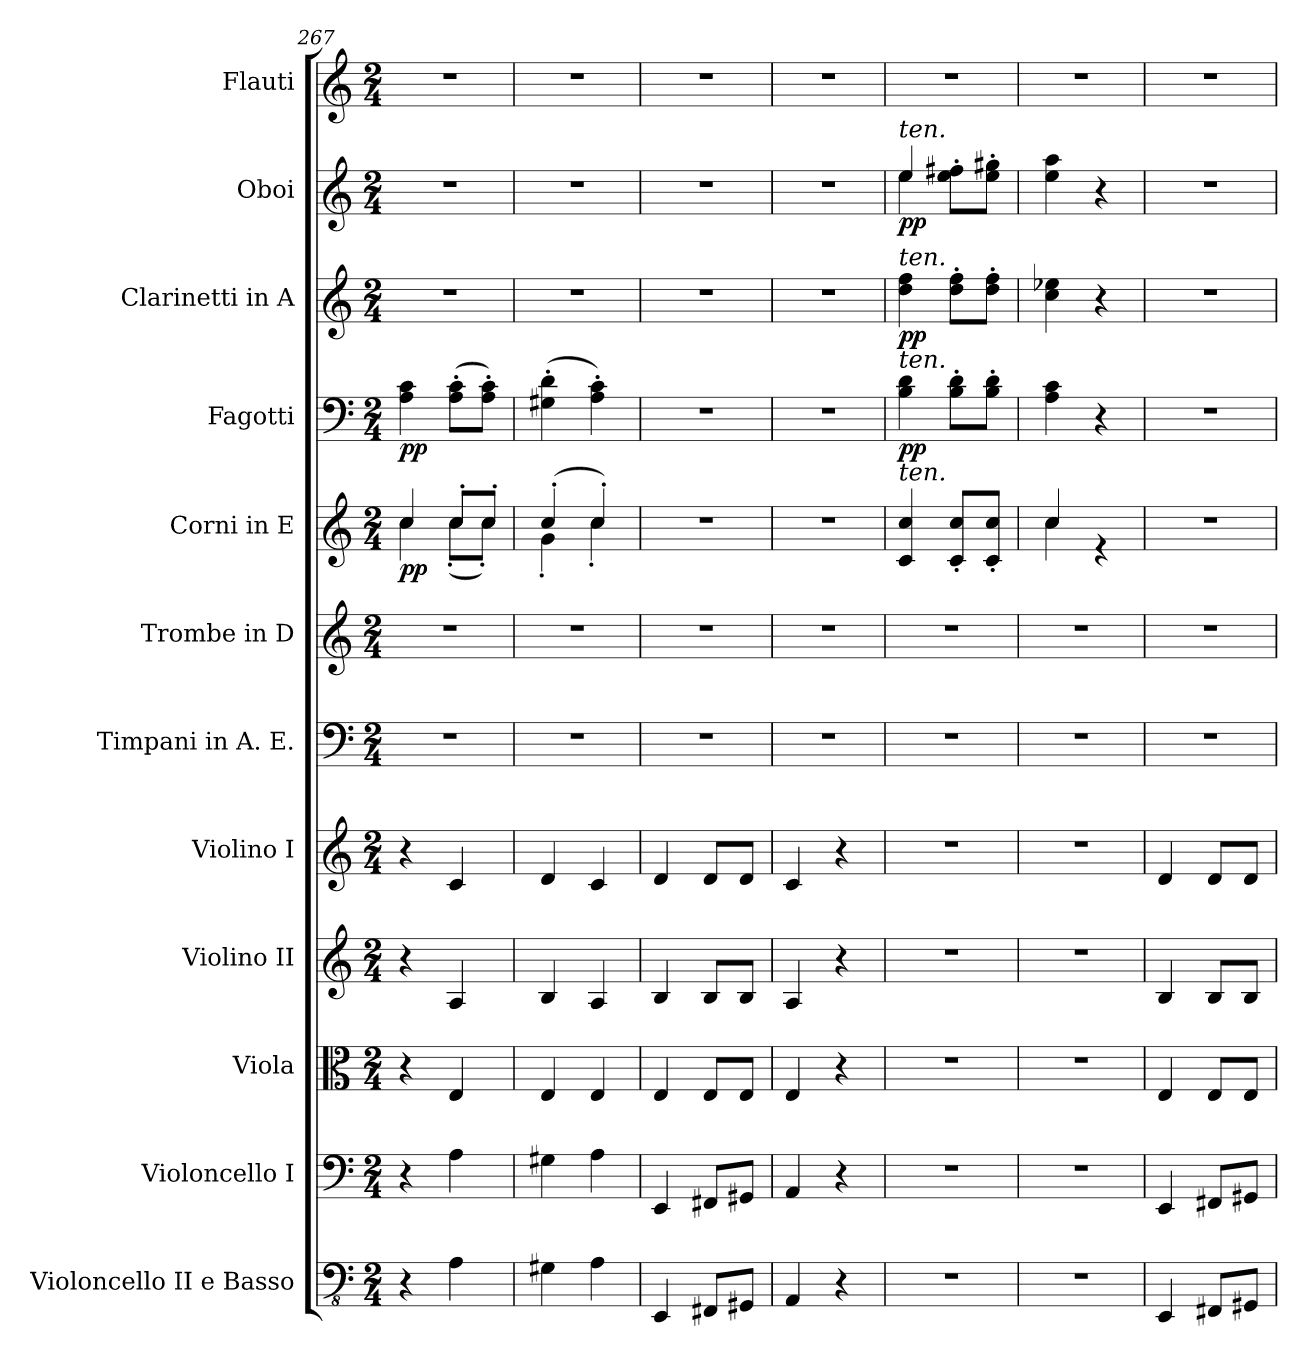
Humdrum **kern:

**kern	**kern	**kern	**kern	**kern	**kern	**kern	**kern	**dynam	**kern	**dynam	**kern	**dynam	**kern	**dynam	**kern
*part12	*part11	*part10	*part9	*part8	*part7	*part6	*part5	*part5	*part4	*part4	*part3	*part3	*part2	*part2	*part1
*staff12	*staff11	*staff10	*staff9	*staff8	*staff7	*staff6	*staff5	*staff5	*staff4	*staff4	*staff3	*staff3	*staff2	*staff2	*staff1
*I"Violoncello II e Basso	*I"Violoncello I	*I"Viola	*I"Violino II	*I"Violino I	*I"Timpani in A. E.	*I"Trombe in D	*I"Corni in E	*	*I"Fagotti	*	*I"Clarinetti in A	*	*I"Oboi	*	*I"Flauti
*	*	*	*	*	*I'Tp.	*I'Tr.	*I'Corn.	*	*I'Fag.	*	*I'Cl.	*	*I'Ob.	*	*I'Fl.
*clefFv4	*clefF4	*clefC3	*clefG2	*clefG2	*clefF4	*clefG2	*clefG2	*	*clefF4	*	*clefG2	*	*clefG2	*	*clefG2
*	*	*	*	*	*	*ITrd-1c-2	*ITrd5c8	*	*	*	*ITrd2c3	*	*	*	*
*k[]	*k[]	*k[]	*k[]	*k[]	*k[]	*k[f#c#]	*k[f#c#g#d#]	*	*k[]	*	*k[f#c#g#]	*	*k[]	*	*k[]
*M2/4	*M2/4	*M2/4	*M2/4	*M2/4	*M2/4	*M2/4	*M2/4	*	*M2/4	*	*M2/4	*	*M2/4	*	*M2/4
=267	=267	=267	=267	=267	=267	=267	=267	=267	=267	=267	=267	=267	=267	=267	=267
*	*	*	*	*	*	*	*^	*	*	*	*	*	*	*	*
!	!	!	!	!	!	!	!	!	!LO:DY:b	!	!LO:DY:b	!	!	!	!	!
4r	4r	4r	4r	4r	2r	2r	4ei/	4ei\	pp	4Aj\ 4cZ\	pp	2r	.	2r	.	2r
4AA\	4A\	4E/	4A/	4c/	.	.	8e'/L	(>8e'\L	.	(8A\' 8c\'L	.	.	.	.	.	.
.	.	.	.	.	.	.	8e'/J	8e'\J)	.	8A\' 8c\'J)	.	.	.	.	.	.
=268	=268	=268	=268	=268	=268	=268	=268	=268	=268	=268	=268	=268	=268	=268	=268	=268
4GG#XZ\	4G#XZ\	4Ej/	4Bi/	4dV/	2r	2r	(4e'j/	4B'i\	.	(4G#XZ\' 4dV\'	.	2r	.	2r	.	2r
4AA\	4A\	4E/	4A/	4c/	.	.	4e'/)	4e'\	.	4A\' 4c\')	.	.	.	.	.	.
*	*	*	*	*	*	*	*v	*v	*	*	*	*	*	*	*	*
=269	=269	=269	=269	=269	=269	=269	=269	=269	=269	=269	=269	=269	=269	=269	=269
4EEE/	4EE/	4E/	4Bj/	4dZ/	2r	2r	2r	.	2r	.	2r	.	2r	.	2r
8FFF#X/L	8FF#X/L	8E/L	8B/L	8d/L	.	.	.	.	.	.	.	.	.	.	.
8GGG#X/J	8GG#X/J	8E/J	8B/J	8d/J	.	.	.	.	.	.	.	.	.	.	.
=270	=270	=270	=270	=270	=270	=270	=270	=270	=270	=270	=270	=270	=270	=270	=270
4AAAj/	4AAj/	4Ei/	4Aj/	4cZ/	2r	2r	2r	.	2r	.	2r	.	2r	.	2r
4r	4r	4r	4r	4r	.	.	.	.	.	.	.	.	.	.	.
=271	=271	=271	=271	=271	=271	=271	=271	=271	=271	=271	=271	=271	=271	=271	=271
*	*	*	*	*	*	*	*	*	*	*	*	*	*^	*	*
!	!	!	!	!	!	!	!	!	!	!	!	!	!LO:TX:a:i:t=ten.	!	!	!
!	!	!	!	!	!	!	!	!	!	!	!LO:TX:a:i:t=ten.	!	!	!	!	!
!	!	!	!	!	!	!	!	!	!LO:TX:a:i:t=ten.	!	!	!	!	!	!	!
!	!	!	!	!	!	!	!LO:TX:a:i:t=ten.	!	!	!	!	!	!	!	!	!
!	!	!	!	!	!	!	!	!	!	!LO:DY:b	!	!LO:DY:b	!	!	!LO:DY:b	!
2r	2r	2r	2r	2r	2r	2r	4E/ 4e/	.	4Bj\ 4dZ\	pp	4bj\ 4ddZ\	pp	4ee/	4ee\	pp	2r
.	.	.	.	.	.	.	8E/' 8e/'L	.	8B\' 8d\'L	.	8b\' 8dd\'L	.	8ee\' 8ff#X\'L	4ryy	.	.
.	.	.	.	.	.	.	8E/' 8e/'J	.	8B\' 8d\'J	.	8b\' 8dd\'J	.	8ee\' 8gg#X\'J	.	.	.
*	*	*	*	*	*	*	*	*	*	*	*	*	*v	*v	*	*
=272	=272	=272	=272	=272	=272	=272	=272	=272	=272	=272	=272	=272	=272	=272	=272
*	*	*	*	*	*	*	*^	*	*	*	*	*	*	*	*
2r	2r	2r	2r	2r	2r	2r	4ei/	4ei\	.	4Aj\ 4cZ\	.	4aj\ 4ccnZ\	.	4eei\ 4aaj\	.	2r
.	.	.	.	.	.	.	4re	4ryy	.	4r	.	4r	.	4r	.	.
*	*	*	*	*	*	*	*v	*v	*	*	*	*	*	*	*	*
=273	=273	=273	=273	=273	=273	=273	=273	=273	=273	=273	=273	=273	=273	=273	=273
4EEE/	4EE/	4E/	4Bj/	4dZ/	2r	2r	2r	.	2r	.	2r	.	2r	.	2r
8FFF#X/L	8FF#X/L	8E/L	8B/L	8d/L	.	.	.	.	.	.	.	.	.	.	.
8GGG#X/J	8GG#X/J	8E/J	8B/J	8d/J	.	.	.	.	.	.	.	.	.	.	.
=	=	=	=	=	=	=	=	=	=	=	=	=	=	=	=
*-	*-	*-	*-	*-	*-	*-	*-	*-	*-	*-	*-	*-	*-	*-	*-
